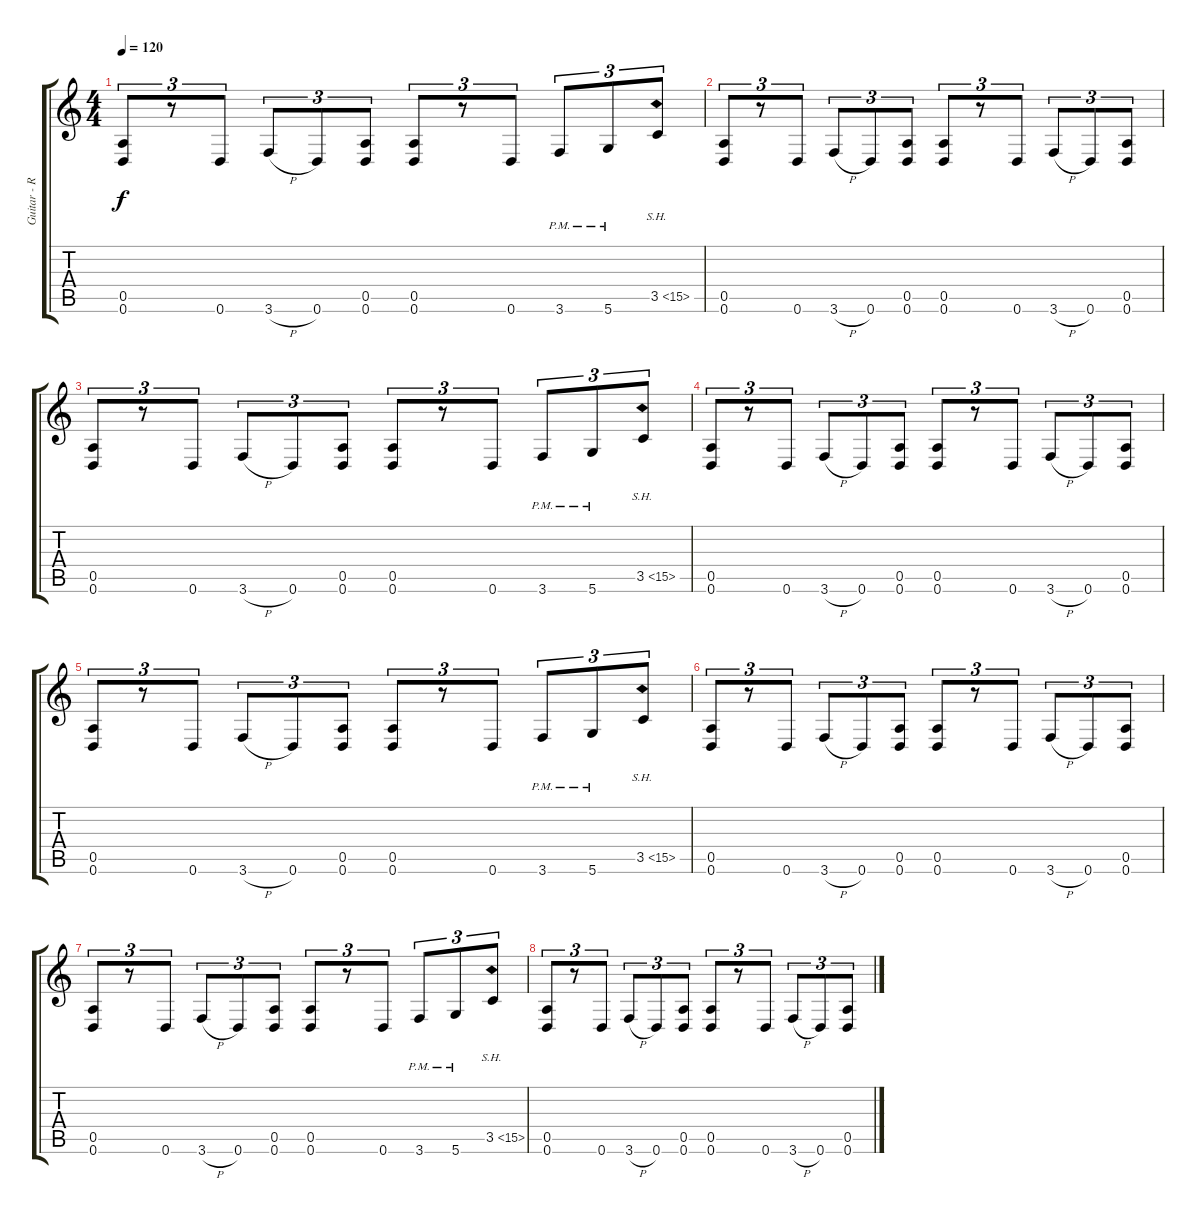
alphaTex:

\track ("Guitar - Right" "Guitar - R") {instrument distortionguitar}
\staff {score tabs}
\tuning (E4 B3 G3 D3 A2 D2) {hide}
\ts (4 4)
\tempo 120
\clef g2
\ks c
(0.5 0.6).8{tu (3 2) dy f} r.8{tu (3 2)} 0.6.8{tu (3 2)} 3.6{h}.8{tu (3 2)} 0.6.8{tu (3 2)} (0.5 0.6).8{tu (3 2)} (0.5 0.6).8{tu (3 2)} r.8{tu (3 2)} 0.6.8{tu (3 2)} 3.6{pm}.8{tu (3 2)} 5.6{pm}.8{tu (3 2)} 3.5{sh 12}.8{tu (3 2)} |
(0.5 0.6).8{tu (3 2)} r.8{tu (3 2)} 0.6.8{tu (3 2)} 3.6{h}.8{tu (3 2)} 0.6.8{tu (3 2)} (0.5 0.6).8{tu (3 2)} (0.5 0.6).8{tu (3 2)} r.8{tu (3 2)} 0.6.8{tu (3 2)} 3.6{h}.8{tu (3 2)} 0.6.8{tu (3 2)} (0.5 0.6).8{tu (3 2)} |
(0.5 0.6).8{tu (3 2)} r.8{tu (3 2)} 0.6.8{tu (3 2)} 3.6{h}.8{tu (3 2)} 0.6.8{tu (3 2)} (0.5 0.6).8{tu (3 2)} (0.5 0.6).8{tu (3 2)} r.8{tu (3 2)} 0.6.8{tu (3 2)} 3.6{pm}.8{tu (3 2)} 5.6{pm}.8{tu (3 2)} 3.5{sh 12}.8{tu (3 2)} |
(0.5 0.6).8{tu (3 2)} r.8{tu (3 2)} 0.6.8{tu (3 2)} 3.6{h}.8{tu (3 2)} 0.6.8{tu (3 2)} (0.5 0.6).8{tu (3 2)} (0.5 0.6).8{tu (3 2)} r.8{tu (3 2)} 0.6.8{tu (3 2)} 3.6{h}.8{tu (3 2)} 0.6.8{tu (3 2)} (0.5 0.6).8{tu (3 2)} |
(0.5 0.6).8{tu (3 2)} r.8{tu (3 2)} 0.6.8{tu (3 2)} 3.6{h}.8{tu (3 2)} 0.6.8{tu (3 2)} (0.5 0.6).8{tu (3 2)} (0.5 0.6).8{tu (3 2)} r.8{tu (3 2)} 0.6.8{tu (3 2)} 3.6{pm}.8{tu (3 2)} 5.6{pm}.8{tu (3 2)} 3.5{sh 12}.8{tu (3 2)} |
(0.5 0.6).8{tu (3 2)} r.8{tu (3 2)} 0.6.8{tu (3 2)} 3.6{h}.8{tu (3 2)} 0.6.8{tu (3 2)} (0.5 0.6).8{tu (3 2)} (0.5 0.6).8{tu (3 2)} r.8{tu (3 2)} 0.6.8{tu (3 2)} 3.6{h}.8{tu (3 2)} 0.6.8{tu (3 2)} (0.5 0.6).8{tu (3 2)} |
(0.5 0.6).8{tu (3 2)} r.8{tu (3 2)} 0.6.8{tu (3 2)} 3.6{h}.8{tu (3 2)} 0.6.8{tu (3 2)} (0.5 0.6).8{tu (3 2)} (0.5 0.6).8{tu (3 2)} r.8{tu (3 2)} 0.6.8{tu (3 2)} 3.6{pm}.8{tu (3 2)} 5.6{pm}.8{tu (3 2)} 3.5{sh 12}.8{tu (3 2)} |
(0.5 0.6).8{tu (3 2)} r.8{tu (3 2)} 0.6.8{tu (3 2)} 3.6{h}.8{tu (3 2)} 0.6.8{tu (3 2)} (0.5 0.6).8{tu (3 2)} (0.5 0.6).8{tu (3 2)} r.8{tu (3 2)} 0.6.8{tu (3 2)} 3.6{h}.8{tu (3 2)} 0.6.8{tu (3 2)} (0.5 0.6).8{tu (3 2)}
